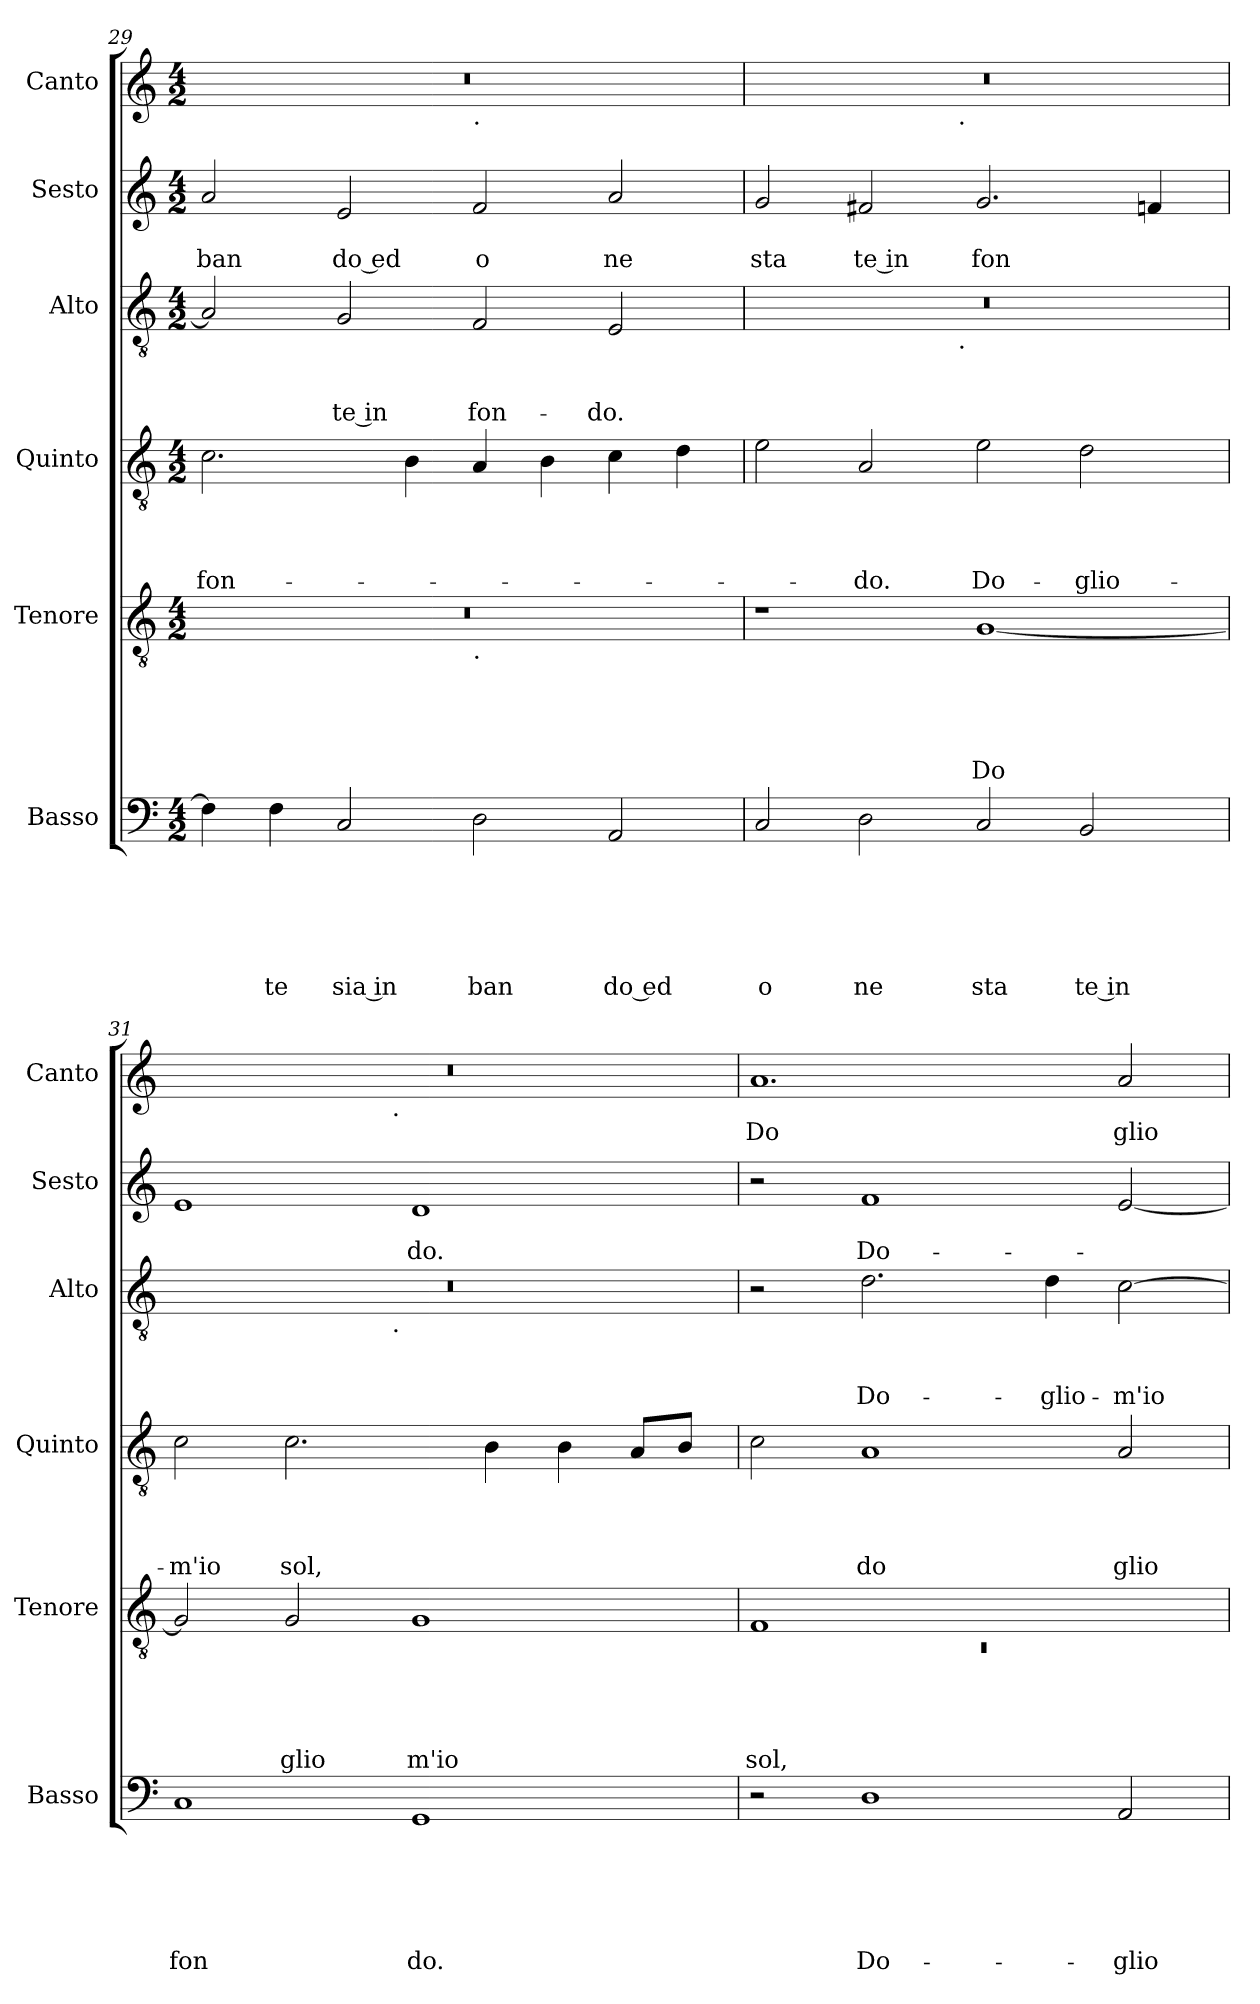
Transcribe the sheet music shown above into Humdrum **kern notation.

**kern	**text	**text	**text	**text	**text	**text	**kern	**text	**text	**text	**text	**text	**kern	**text	**text	**text	**text	**kern	**text	**text	**text	**kern	**text	**text	**kern	**text
*part6	*part6	*part6	*part6	*part6	*part6	*part6	*part5	*part5	*part5	*part5	*part5	*part5	*part4	*part4	*part4	*part4	*part4	*part3	*part3	*part3	*part3	*part2	*part2	*part2	*part1	*part1
*staff6	*staff6	*staff6	*staff6	*staff6	*staff6	*staff6	*staff5	*staff5	*staff5	*staff5	*staff5	*staff5	*staff4	*staff4	*staff4	*staff4	*staff4	*staff3	*staff3	*staff3	*staff3	*staff2	*staff2	*staff2	*staff1	*staff1
*I"Basso	*	*	*	*	*	*	*I"Tenore	*	*	*	*	*	*I"Quinto	*	*	*	*	*I"Alto	*	*	*	*I"Sesto	*	*	*I"Canto	*
*I'Basso	*	*	*	*	*	*	*I'Tenore	*	*	*	*	*	*I'Quinto	*	*	*	*	*I'Alto	*	*	*	*I'Sesto	*	*	*I'Canto	*
*clefF4	*	*	*	*	*	*	*clefGv2	*	*	*	*	*	*clefGv2	*	*	*	*	*clefGv2	*	*	*	*clefG2	*	*	*clefG2	*
*k[]	*	*	*	*	*	*	*k[]	*	*	*	*	*	*k[]	*	*	*	*	*k[]	*	*	*	*k[]	*	*	*k[]	*
*C:	*	*	*	*	*	*	*C:	*	*	*	*	*	*C:	*	*	*	*	*C:	*	*	*	*C:	*	*	*C:	*
*M4/2	*	*	*	*	*	*	*M4/2	*	*	*	*	*	*M4/2	*	*	*	*	*M4/2	*	*	*	*M4/2	*	*	*M4/2	*
=29	=29	=29	=29	=29	=29	=29	=29	=29	=29	=29	=29	=29	=29	=29	=29	=29	=29	=29	=29	=29	=29	=29	=29	=29	=29	=29
!	!	!	!	!	!	!	!	!	!	!	!	!	!	!	!	!	!LO:LY:b	!	!	!	!	!	!	!LO:LY:b	!	!
*	*	*	*	*	*	*	*^	*	*	*	*	*	*	*	*	*	*	*	*	*	*	*	*	*	*^	*
4F\]	.	.	.	.	.	.	0r	1ryy	.	.	.	.	.	2.c\	.	.	.	fon-	2A/]	.	.	.	2a/	.	ban	0r	1ryy	.
!	!	!	!	!	!	!LO:LY:b	!	!	!	!	!	!	!	!	!	!	!	!	!	!	!	!	!	!	!	!	!	!
4F\	.	.	.	.	.	te	.	.	.	.	.	.	.	.	.	.	.	.	.	.	.	.	.	.	.	.	.	.
!	!	!	!	!	!	!LO:LY:b:rj	!	!	!	!	!	!	!	!	!	!	!	!	!	!	!	!LO:LY:b:rj	!	!	!LO:LY:b:rj	!	!	!
2C/	.	.	.	.	.	sia in	.	.	.	.	.	.	.	.	.	.	.	.	(2G/	.	.	-te in	2e/	.	do ed	.	.	.
.	.	.	.	.	.	.	.	.	.	.	.	.	.	4B\	.	.	.	.	.	.	.	.	.	.	.	.	.	.
!	!	!	!	!	!	!	!	!	!	!	!	!	!	!	!	!	!	!	!	!	!	!	!	!	!	!	!LO:TX:b:t=.	!
!	!	!	!	!	!	!	!	!LO:TX:b:t=.	!	!	!	!	!	!	!	!	!	!	!	!	!	!	!	!	!	!	!	!
!	!	!	!	!	!	!LO:LY:b	!	!	!	!	!	!	!	!	!	!	!	!	!	!	!	!LO:LY:b	!	!	!LO:LY:b	!	!	!
2D\	.	.	.	.	.	ban	.	1ryy	.	.	.	.	.	4A/	.	.	.	.	2F/	.	.	fon-	2f/	.	o	.	1ryy	.
.	.	.	.	.	.	.	.	.	.	.	.	.	.	4B\	.	.	.	.	.	.	.	.	.	.	.	.	.	.
!	!	!	!	!	!	!LO:LY:b:rj	!	!	!	!	!	!	!	!	!	!	!	!	!	!	!	!LO:LY:b	!	!	!LO:LY:b	!	!	!
2AA/	.	.	.	.	.	do ed	.	.	.	.	.	.	.	4c\	.	.	.	.	2E/	.	.	-do.	2a/	.	ne	.	.	.
.	.	.	.	.	.	.	.	.	.	.	.	.	.	4d\	.	.	.	.	.	.	.	.	.	.	.	.	.	.
=30	=30	=30	=30	=30	=30	=30	=30	=30	=30	=30	=30	=30	=30	=30	=30	=30	=30	=30	=30	=30	=30	=30	=30	=30	=30	=30	=30	=30
!	!	!	!	!	!	!LO:LY:b	!	!	!	!	!	!	!	!	!	!	!	!	!	!	!	!	!	!	!LO:LY:b	!	!	!
*	*	*	*	*	*	*	*v	*v	*	*	*	*	*	*	*	*	*	*	*^	*	*	*	*	*	*	*	*	*
2C/	.	.	.	.	.	o	1r	.	.	.	.	.	2e\	.	.	.	.	0r	2ryy	.	.	.	2g/	.	sta	0r	2ryy	.
!	!	!	!	!	!	!LO:LY:b	!	!	!	!	!	!	!	!	!	!	!LO:LY:b	!	!	!	!	!	!	!	!LO:LY:b:rj	!	!	!
2D\	.	.	.	.	.	ne	.	.	.	.	.	.	2A/	.	.	.	-do.	.	4...ryy	.	.	.	2f#X/	.	te in	.	4...ryy	.
!	!	!	!	!	!	!	!	!	!	!	!	!	!	!	!	!	!	!	!	!	!	!	!	!	!	!	!LO:TX:b:t=.	!
!	!	!	!	!	!	!	!	!	!	!	!	!	!	!	!	!	!	!	!LO:TX:b:t=.	!	!	!	!	!	!	!	!	!
.	.	.	.	.	.	.	.	.	.	.	.	.	.	.	.	.	.	.	1ryy	.	.	.	.	.	.	.	1ryy	.
!	!	!	!	!	!	!LO:LY:b	!	!	!	!	!	!LO:LY:b	!	!	!	!	!LO:LY:b	!	!	!	!	!	!	!	!LO:LY:b	!	!	!
2C/	.	.	.	.	.	sta	[<1G	.	.	.	.	Do	2e\	.	.	.	Do-	.	.	.	.	.	2.g/	.	fon	.	.	.
!	!	!	!	!	!	!LO:LY:b:rj	!	!	!	!	!	!	!	!	!	!	!LO:LY:b	!	!	!	!	!	!	!	!	!	!	!
2BB/	.	.	.	.	.	te in	.	.	.	.	.	.	2d\	.	.	.	-glio-	.	.	.	.	.	.	.	.	.	.	.
.	.	.	.	.	.	.	.	.	.	.	.	.	.	.	.	.	.	.	.	.	.	.	4fn/	.	.	.	.	.
.	.	.	.	.	.	.	.	.	.	.	.	.	.	.	.	.	.	.	32ryy	.	.	.	.	.	.	.	32ryy	.
=31	=31	=31	=31	=31	=31	=31	=31	=31	=31	=31	=31	=31	=31	=31	=31	=31	=31	=31	=31	=31	=31	=31	=31	=31	=31	=31	=31	=31
!	!	!	!	!	!	!LO:LY:b	!	!	!	!	!	!	!	!	!	!	!LO:LY:b	!	!	!	!	!	!	!	!	!	!	!
1C	.	.	.	.	.	fon	2G/]	.	.	.	.	.	2c\	.	.	.	-m'io	0r	2ryy	.	.	.	1e	.	.	0r	2ryy	.
!	!	!	!	!	!	!	!	!	!	!	!	!LO:LY:b	!	!	!	!	!LO:LY:b	!	!	!	!	!	!	!	!	!	!	!
.	.	.	.	.	.	.	2G/	.	.	.	.	glio	2.c\	.	.	.	sol,	.	4...ryy	.	.	.	.	.	.	.	4...ryy	.
!	!	!	!	!	!	!	!	!	!	!	!	!	!	!	!	!	!	!	!	!	!	!	!	!	!	!	!LO:TX:b:t=.	!
!	!	!	!	!	!	!	!	!	!	!	!	!	!	!	!	!	!	!	!LO:TX:b:t=.	!	!	!	!	!	!	!	!	!
.	.	.	.	.	.	.	.	.	.	.	.	.	.	.	.	.	.	.	1ryy	.	.	.	.	.	.	.	1ryy	.
!	!	!	!	!	!	!LO:LY:b	!	!	!	!	!	!LO:LY:b	!	!	!	!	!	!	!	!	!	!	!	!	!LO:LY:b	!	!	!
1GG	.	.	.	.	.	do.	1G	.	.	.	.	m'io	.	.	.	.	.	.	.	.	.	.	1d	.	do.	.	.	.
.	.	.	.	.	.	.	.	.	.	.	.	.	4B\	.	.	.	.	.	.	.	.	.	.	.	.	.	.	.
.	.	.	.	.	.	.	.	.	.	.	.	.	4B\	.	.	.	.	.	.	.	.	.	.	.	.	.	.	.
.	.	.	.	.	.	.	.	.	.	.	.	.	8A/L	.	.	.	.	.	.	.	.	.	.	.	.	.	.	.
.	.	.	.	.	.	.	.	.	.	.	.	.	8B/J	.	.	.	.	.	.	.	.	.	.	.	.	.	.	.
.	.	.	.	.	.	.	.	.	.	.	.	.	.	.	.	.	.	.	32ryy	.	.	.	.	.	.	.	32ryy	.
!!LO:LB:g=z
=32	=32	=32	=32	=32	=32	=32	=32	=32	=32	=32	=32	=32	=32	=32	=32	=32	=32	=32	=32	=32	=32	=32	=32	=32	=32	=32	=32	=32
*	*	*	*	*	*	*	*^	*	*	*	*	*	*	*	*	*	*	*	*	*	*	*	*	*	*	*	*	*
!	!	!	!	!	!	!	!	!LO:N:vis=1	!	!	!	!	!LO:LY:b	!	!	!	!	!	!	!	!	!	!	!	!	!	!	!	!LO:LY:b
*	*	*	*	*	*	*	*	*	*	*	*	*	*	*	*	*	*	*	*v	*v	*	*	*	*	*	*	*v	*v	*
2r	.	.	.	.	.	.	1F	0rC	.	.	.	.	sol,	2c\	.	.	.	.	2r	.	.	.	2r	.	.	1.a	Do
!	!	!	!	!	!	!LO:LY:b	!	!	!	!	!	!	!	!	!	!	!	!LO:LY:b	!	!	!	!LO:LY:b	!	!	!LO:LY:b	!	!
1D	.	.	.	.	.	Do-	.	.	.	.	.	.	.	1A	.	.	.	do	2.d\	.	.	Do-	1f	.	Do-	.	.
.	.	.	.	.	.	.	1ryy	.	.	.	.	.	.	.	.	.	.	.	.	.	.	.	.	.	.	.	.
!	!	!	!	!	!	!	!	!	!	!	!	!	!	!	!	!	!	!	!	!	!	!LO:LY:b	!	!	!	!	!
.	.	.	.	.	.	.	.	.	.	.	.	.	.	.	.	.	.	.	4d\	.	.	-glio-	.	.	.	.	.
!	!	!	!	!	!	!LO:LY:b	!	!	!	!	!	!	!	!	!	!	!	!LO:LY:b	!	!	!	!LO:LY:b	!	!	!	!	!LO:LY:b
2AA/	.	.	.	.	.	-glio-	.	.	.	.	.	.	.	2A/	.	.	.	glio	[>2c\	.	.	-m'io	[<2e/	.	.	2a/	glio
*	*	*	*	*	*	*	*v	*v	*	*	*	*	*	*	*	*	*	*	*	*	*	*	*	*	*	*	*
=	=	=	=	=	=	=	=	=	=	=	=	=	=	=	=	=	=	=	=	=	=	=	=	=	=	=
*-	*-	*-	*-	*-	*-	*-	*-	*-	*-	*-	*-	*-	*-	*-	*-	*-	*-	*-	*-	*-	*-	*-	*-	*-	*-	*-
